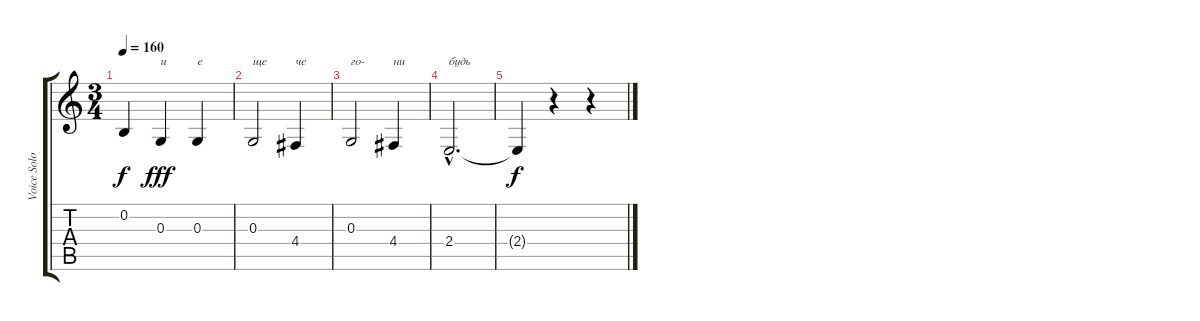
\track ("Voice Solo" "Voice Solo") {instrument tenorsax}
\staff {score tabs}
\tuning (E4 B3 G3 D3 A2 E2) {hide}
\ts (3 4)
\tempo 160
\clef g2
\ks c
0.2{t}.4{dy f} 0.3.4{txt "и" dy fff} 0.3.4{txt "е"} |
0.3.2{txt "ще"} 4.4.4{txt "че"} |
0.3.2{txt "го-"} 4.4.4{txt "ни"} |
2.4{hac}.2{d txt "будь"} |
2.4{t}.4{dy f} r.4 r.4
